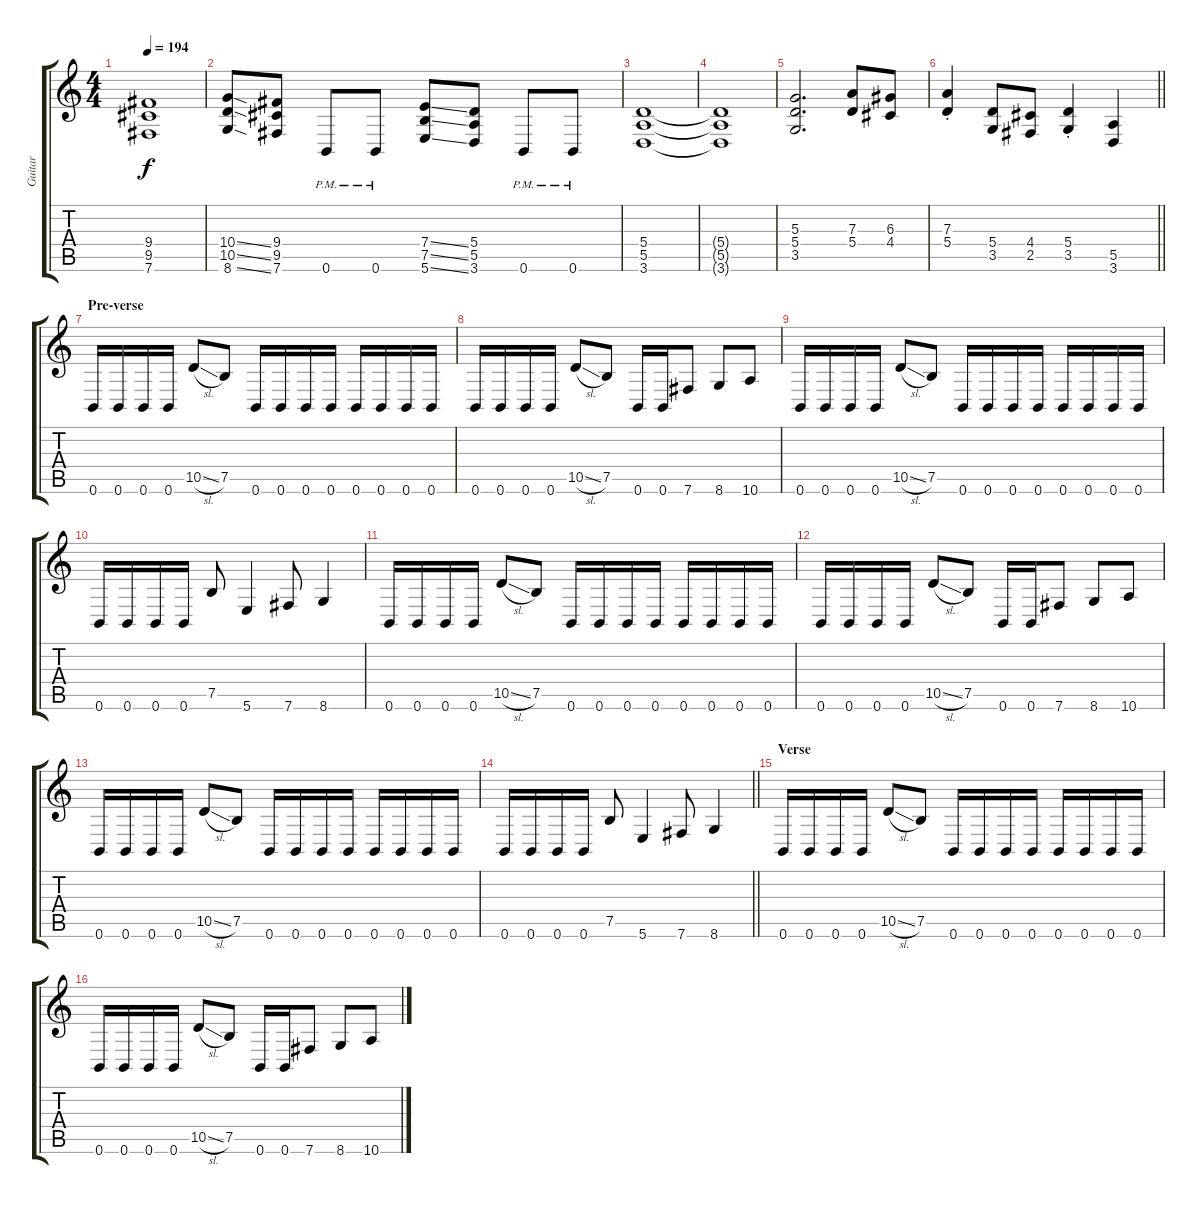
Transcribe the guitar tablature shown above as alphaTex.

\track ("Guitar" "Guitar") {instrument distortionguitar}
\staff {score tabs}
\tuning (B3 Gb3 D3 A2 E2 B1) {hide}
\ts (4 4)
\tempo 194
\clef g2
\ks c
(9.4 9.5 7.6).1{dy f} |
(10.4{ss} 10.5{ss} 8.6{ss}).8 (9.4 9.5 7.6).8 0.6{pm}.8 0.6{pm}.8 (7.4{ss} 7.5{ss} 5.6{ss}).8 (5.4 5.5 3.6).8 0.6{pm}.8 0.6{pm}.8 |
(5.4 5.5 3.6).1 |
(5.4{t} 5.5{t} 3.6{t}).1 |
(5.3 5.4 3.5).2{d} (7.3 5.4).8{balance 16} (6.3 4.4).8 |
\barLineRight lightlight
(7.3{st} 5.4{st}).4 (5.4 3.5).8 (4.4 2.5).8 (5.4{st} 3.5{st}).4 (5.5 3.6).4 |
\section ("" "Pre-verse")
0.6.16 0.6.16 0.6.16 0.6.16 10.5{sl}.8 7.5.8 0.6.16 0.6.16 0.6.16 0.6.16 0.6.16 0.6.16 0.6.16 0.6.16 |
0.6.16 0.6.16 0.6.16 0.6.16 10.5{sl}.8 7.5.8 0.6.16 0.6.16 7.6.8 8.6.8 10.6.8 |
0.6.16 0.6.16 0.6.16 0.6.16 10.5{sl}.8 7.5.8 0.6.16 0.6.16 0.6.16 0.6.16 0.6.16 0.6.16 0.6.16 0.6.16 |
0.6.16 0.6.16 0.6.16 0.6.16 7.5.8 5.6.4 7.6.8 8.6.4 |
0.6.16 0.6.16 0.6.16 0.6.16 10.5{sl}.8 7.5.8 0.6.16 0.6.16 0.6.16 0.6.16 0.6.16 0.6.16 0.6.16 0.6.16 |
0.6.16 0.6.16 0.6.16 0.6.16 10.5{sl}.8 7.5.8 0.6.16 0.6.16 7.6.8 8.6.8 10.6.8 |
0.6.16 0.6.16 0.6.16 0.6.16 10.5{sl}.8 7.5.8 0.6.16 0.6.16 0.6.16 0.6.16 0.6.16 0.6.16 0.6.16 0.6.16 |
\barLineRight lightlight
0.6.16 0.6.16 0.6.16 0.6.16 7.5.8 5.6.4 7.6.8 8.6.4 |
\section ("" "Verse")
0.6.16 0.6.16 0.6.16 0.6.16 10.5{sl}.8 7.5.8 0.6.16 0.6.16 0.6.16 0.6.16 0.6.16 0.6.16 0.6.16 0.6.16 |
0.6.16 0.6.16 0.6.16 0.6.16 10.5{sl}.8 7.5.8 0.6.16 0.6.16 7.6.8 8.6.8 10.6.8
